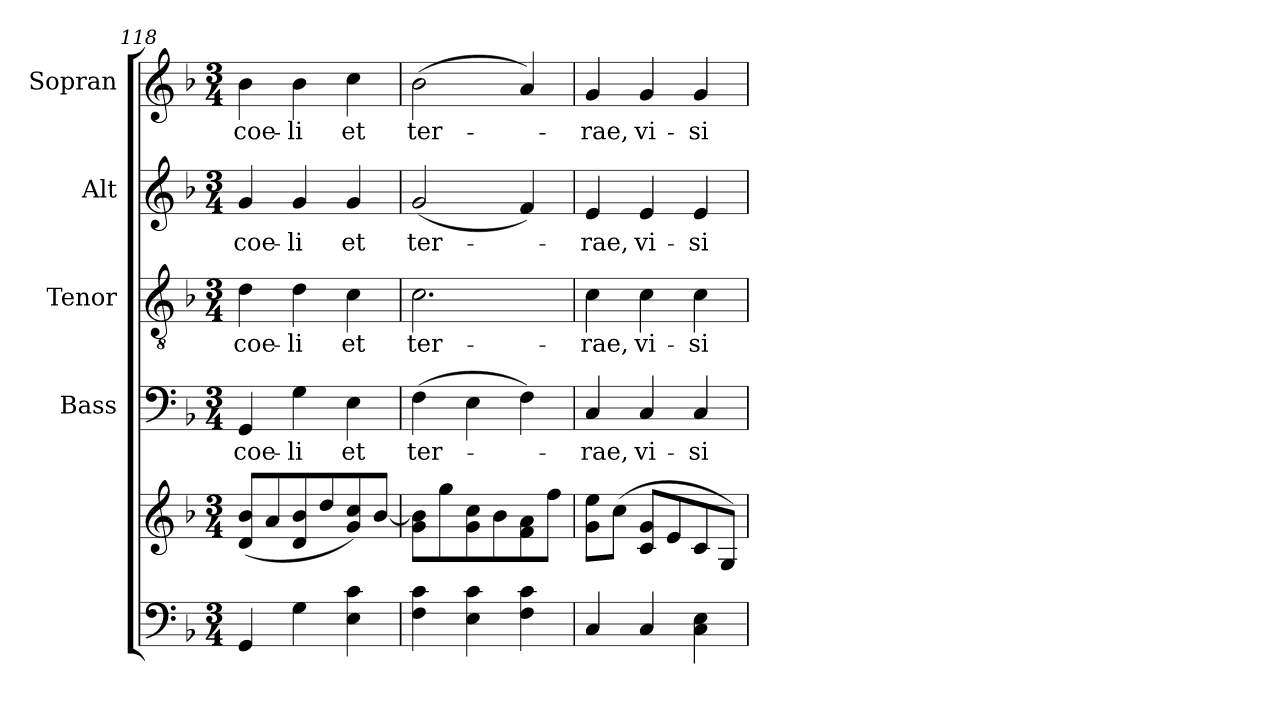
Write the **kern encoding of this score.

**kern	**kern	**kern	**text	**kern	**text	**kern	**text	**kern	**text
*part5	*part5	*part4	*part4	*part3	*part3	*part2	*part2	*part1	*part1
*staff6	*staff5	*staff4	*staff4	*staff3	*staff3	*staff2	*staff2	*staff1	*staff1
*	*	*I"Bass	*	*I"Tenor	*	*I"Alt	*	*I"Sopran	*
*	*	*I'B.	*	*I'T.	*	*I'A.	*	*I'S.	*
*clefF4	*clefG2	*clefF4	*	*clefGv2	*	*clefG2	*	*clefG2	*
*k[b-]	*k[b-]	*k[b-]	*	*k[b-]	*	*k[b-]	*	*k[b-]	*
*F:	*F:	*F:	*	*F:	*	*F:	*	*F:	*
*M3/4	*M3/4	*M3/4	*	*M3/4	*	*M3/4	*	*M3/4	*
=118	=118	=118	=118	=118	=118	=118	=118	=118	=118
!	!	!	!LO:LY:b	!	!LO:LY:b	!	!LO:LY:b	!	!LO:LY:b
4GG/	(<8d/ 8b-/L	4GG/	coe-	4d\	coe-	4g/	coe-	4b-\	coe-
.	8a/	.	.	.	.	.	.	.	.
!	!	!	!LO:LY:b	!	!LO:LY:b	!	!LO:LY:b	!	!LO:LY:b
4G\	8d/ 8b-/	4G\	-li	4d\	-li	4g/	-li	4b-\	-li
.	8dd/	.	.	.	.	.	.	.	.
!	!	!	!LO:LY:b	!	!LO:LY:b	!	!LO:LY:b	!	!LO:LY:b
4E\ 4c\	8g/ 8cc/)	4E\	et	4c\	et	4g/	et	4cc\	et
.	[8b-/J	.	.	.	.	.	.	.	.
!!LO:PB:g=z
=119	=119	=119	=119	=119	=119	=119	=119	=119	=119
!	!	!	!LO:LY:b	!	!LO:LY:b	!	!LO:LY:b	!	!LO:LY:b
4F\ 4c\	8g\ 8b-\]L	(>4F\	ter-	2.c\	ter-	(<2g/	ter-	(>2b-\	ter-
.	8gg\	.	.	.	.	.	.	.	.
4E\ 4c\	8g\ 8cc\	4E\	.	.	.	.	.	.	.
.	8b-\	.	.	.	.	.	.	.	.
4F\ 4c\	8f\ 8a\	4F\)	.	.	.	4f/)	.	4a/)	.
.	8ff\J	.	.	.	.	.	.	.	.
=120	=120	=120	=120	=120	=120	=120	=120	=120	=120
!	!	!	!LO:LY:b	!	!LO:LY:b	!	!LO:LY:b	!	!LO:LY:b
4C/	8g\ 8ee\L	4C/	-rae,	4c\	-rae,	4e/	-rae,	4g/	-rae,
.	(>8cc\J	.	.	.	.	.	.	.	.
!	!	!	!LO:LY:b	!	!LO:LY:b	!	!LO:LY:b	!	!LO:LY:b
4C/	8c/ 8g/L	4C/	vi-	4c\	vi-	4e/	vi-	4g/	vi-
.	8e/	.	.	.	.	.	.	.	.
!	!	!	!LO:LY:b	!	!LO:LY:b	!	!LO:LY:b	!	!LO:LY:b
4C\ 4E\	8c/	4C/	-si-	4c\	-si-	4e/	-si-	4g/	-si-
.	8G/J)	.	.	.	.	.	.	.	.
=	=	=	=	=	=	=	=	=	=
*-	*-	*-	*-	*-	*-	*-	*-	*-	*-
